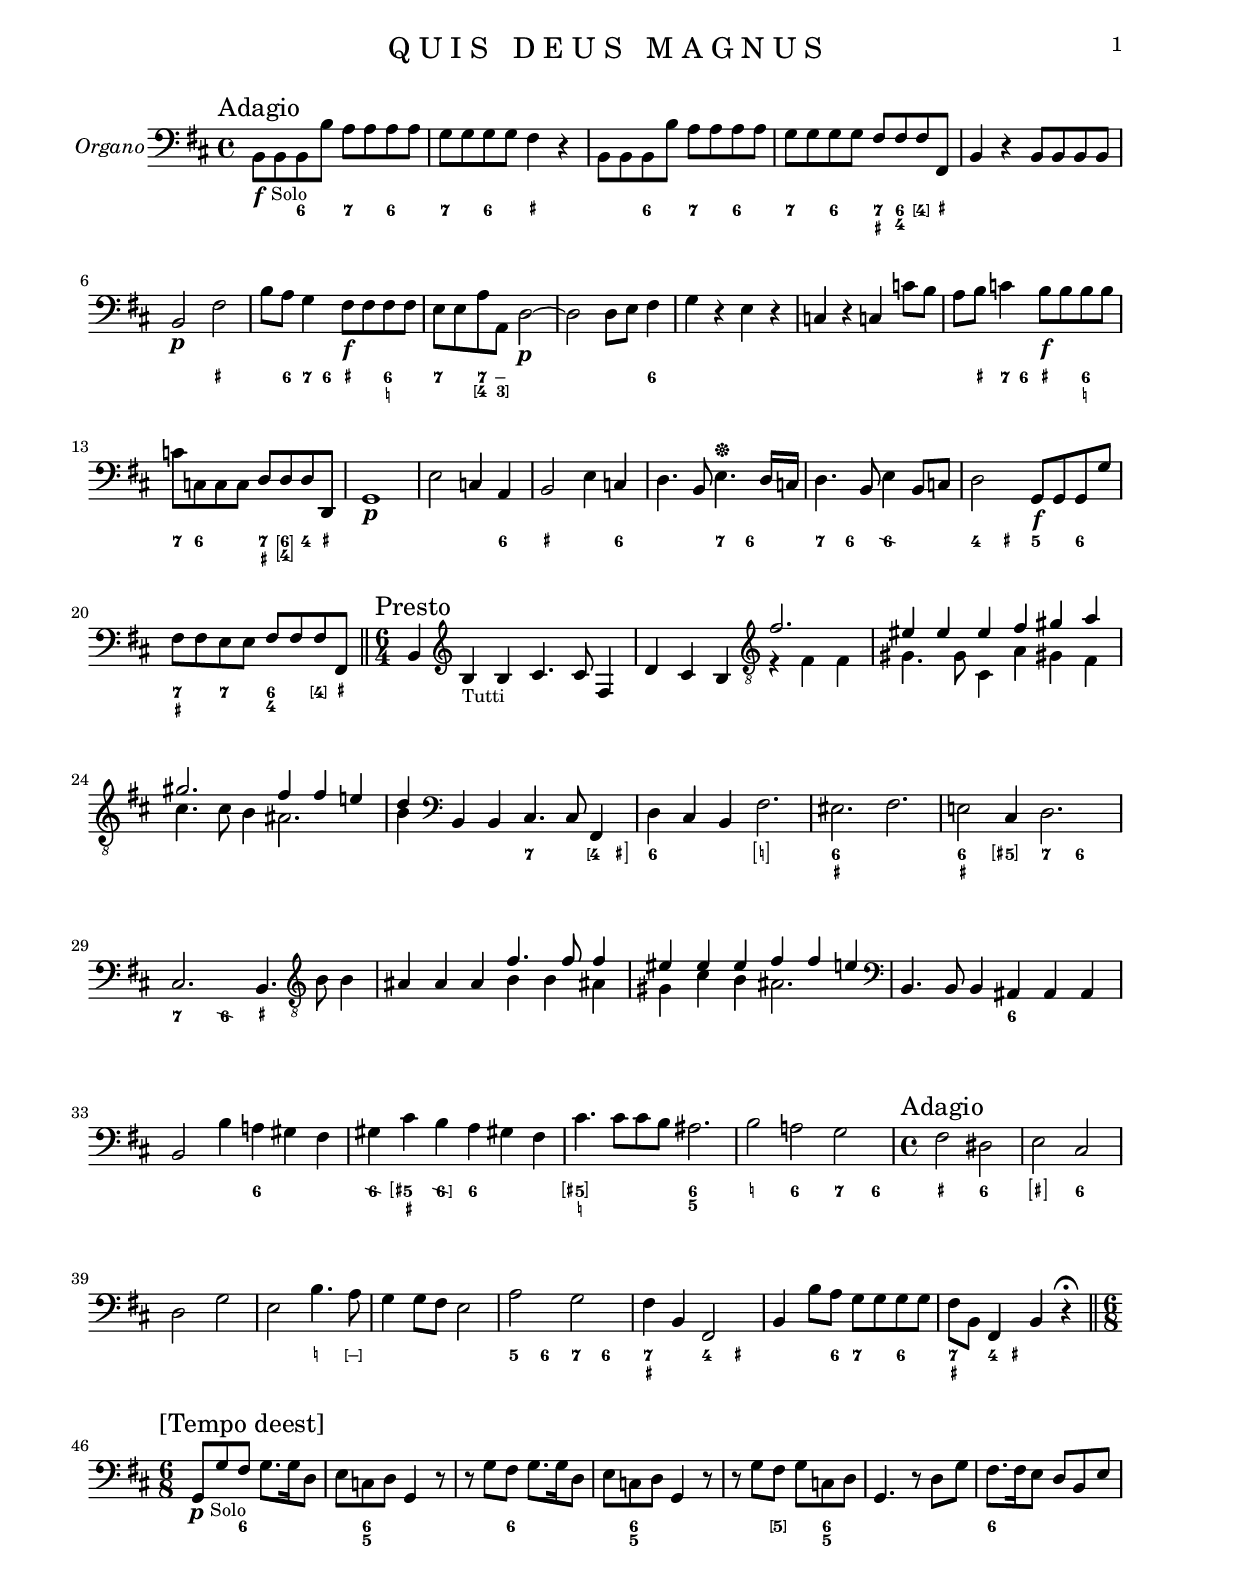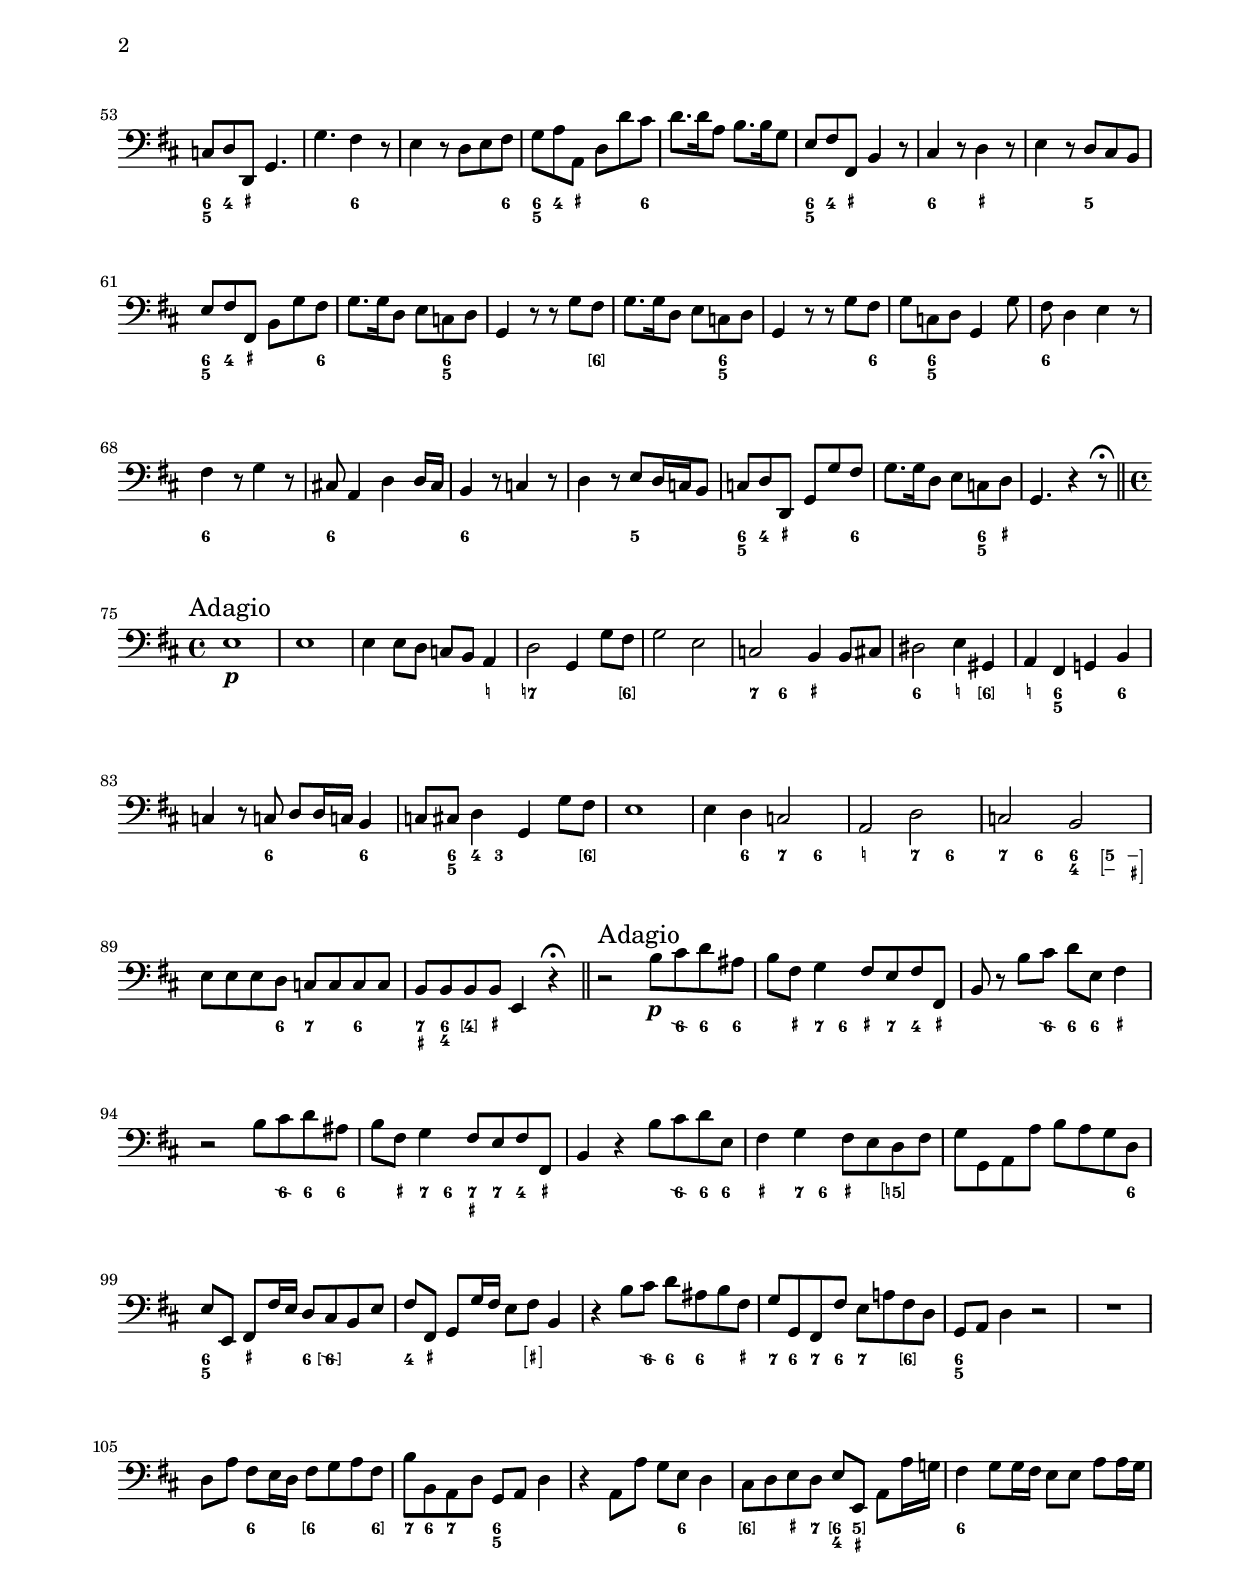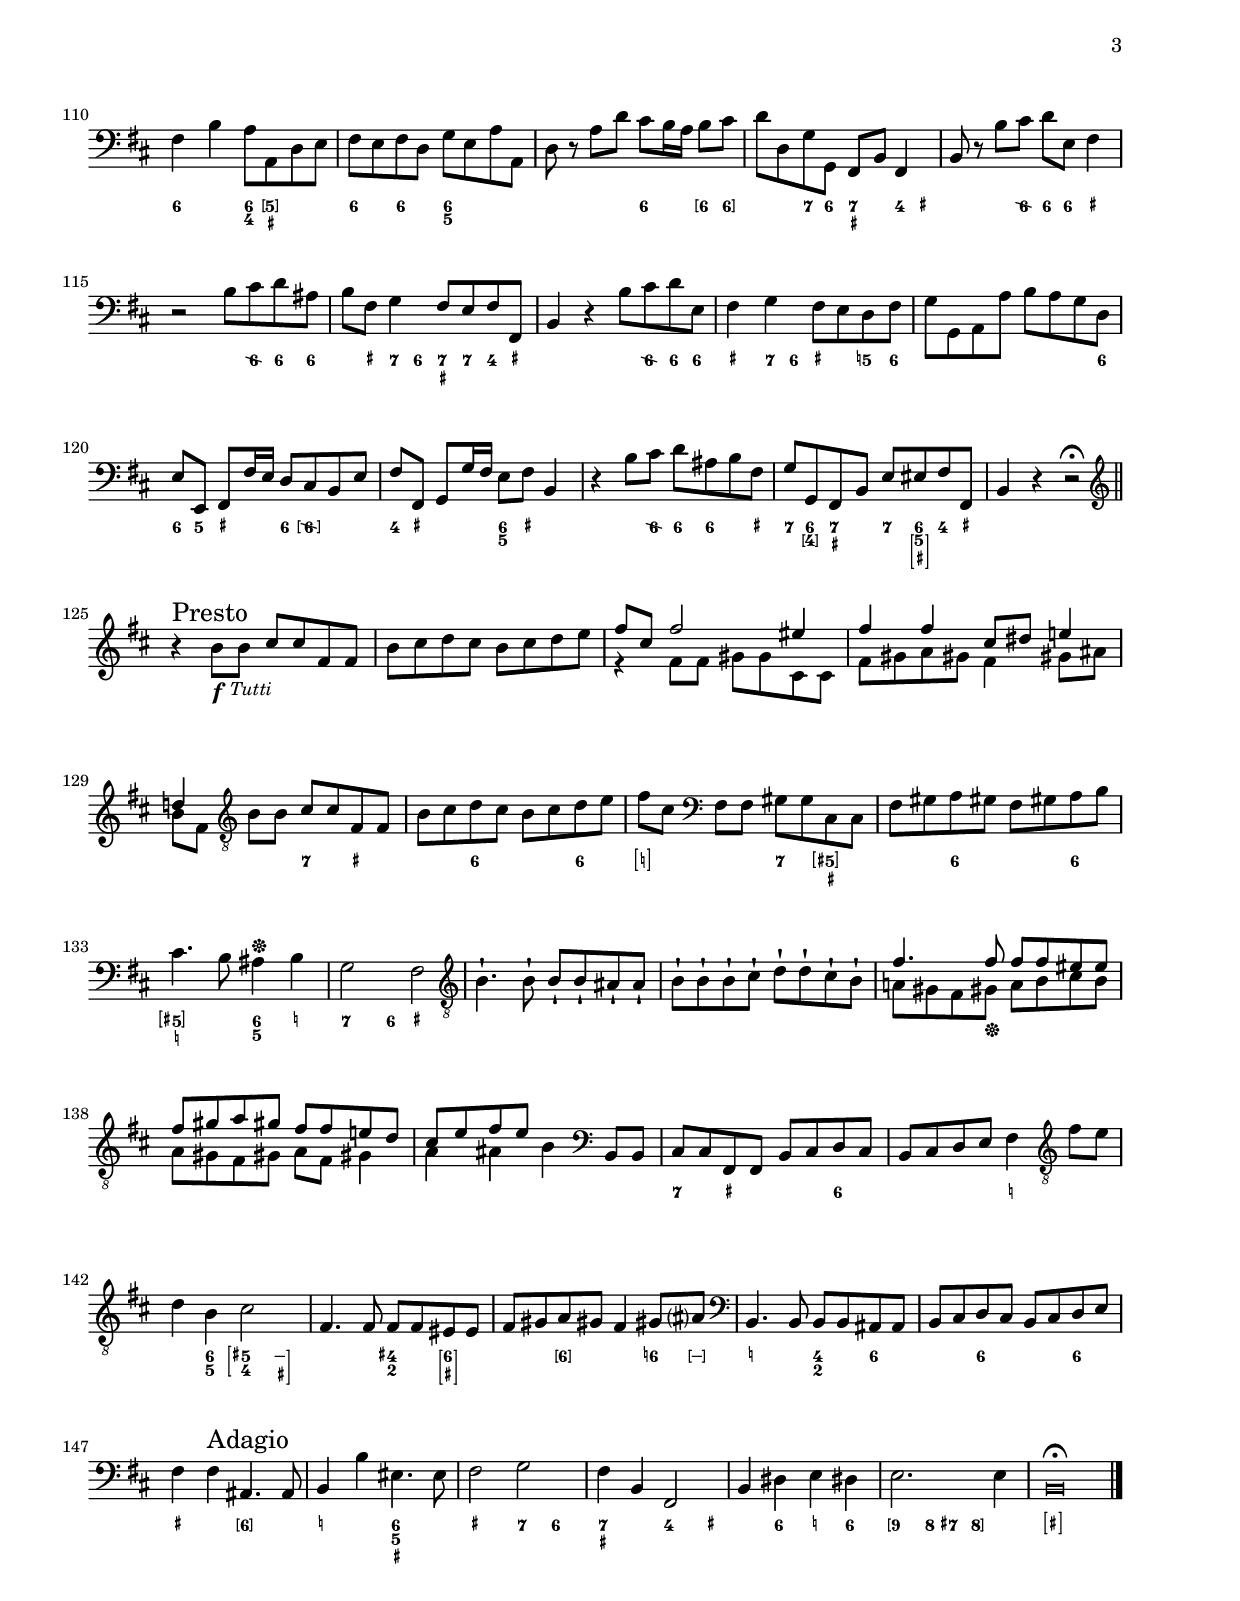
\version "2.22.0"

\include "../definitions.ly"

\paper {
  indent = 1\cm
  top-margin = 1.5\cm
  system-separator-markup = ##f
  system-system-spacing =
    #'((basic-distance . 18)
       (minimum-distance . 18)
       (padding . -100)
       (stretchability . 0))

  top-system-spacing =
    #'((basic-distance . 12)
       (minimum-distance . 12)
       (padding . -100)
       (stretchability . 0))

  top-markup-spacing =
    #'((basic-distance . 0)
       (minimum-distance . 0)
       (padding . -100)
       (stretchability . 0))

  markup-system-spacing =
    #'((basic-distance . 12)
       (minimum-distance . 12)
       (padding . -100)
       (stretchability . 0))

  systems-per-page = #9
}

#(set-global-staff-size 17.82)

\layout {
  \context {
    \Staff
    instrumentName = "org"
  }
}

\book {
  \bookpart {
    \header {
      title = "Q U I S   D E U S   M A G N U S"
    }
    \score {
      <<
        \new Staff {
          \set Staff.instrumentName = "Organo"
          \Organo
        }
        \new FiguredBass { \BassFigures }
      >>
    }
  }
}
